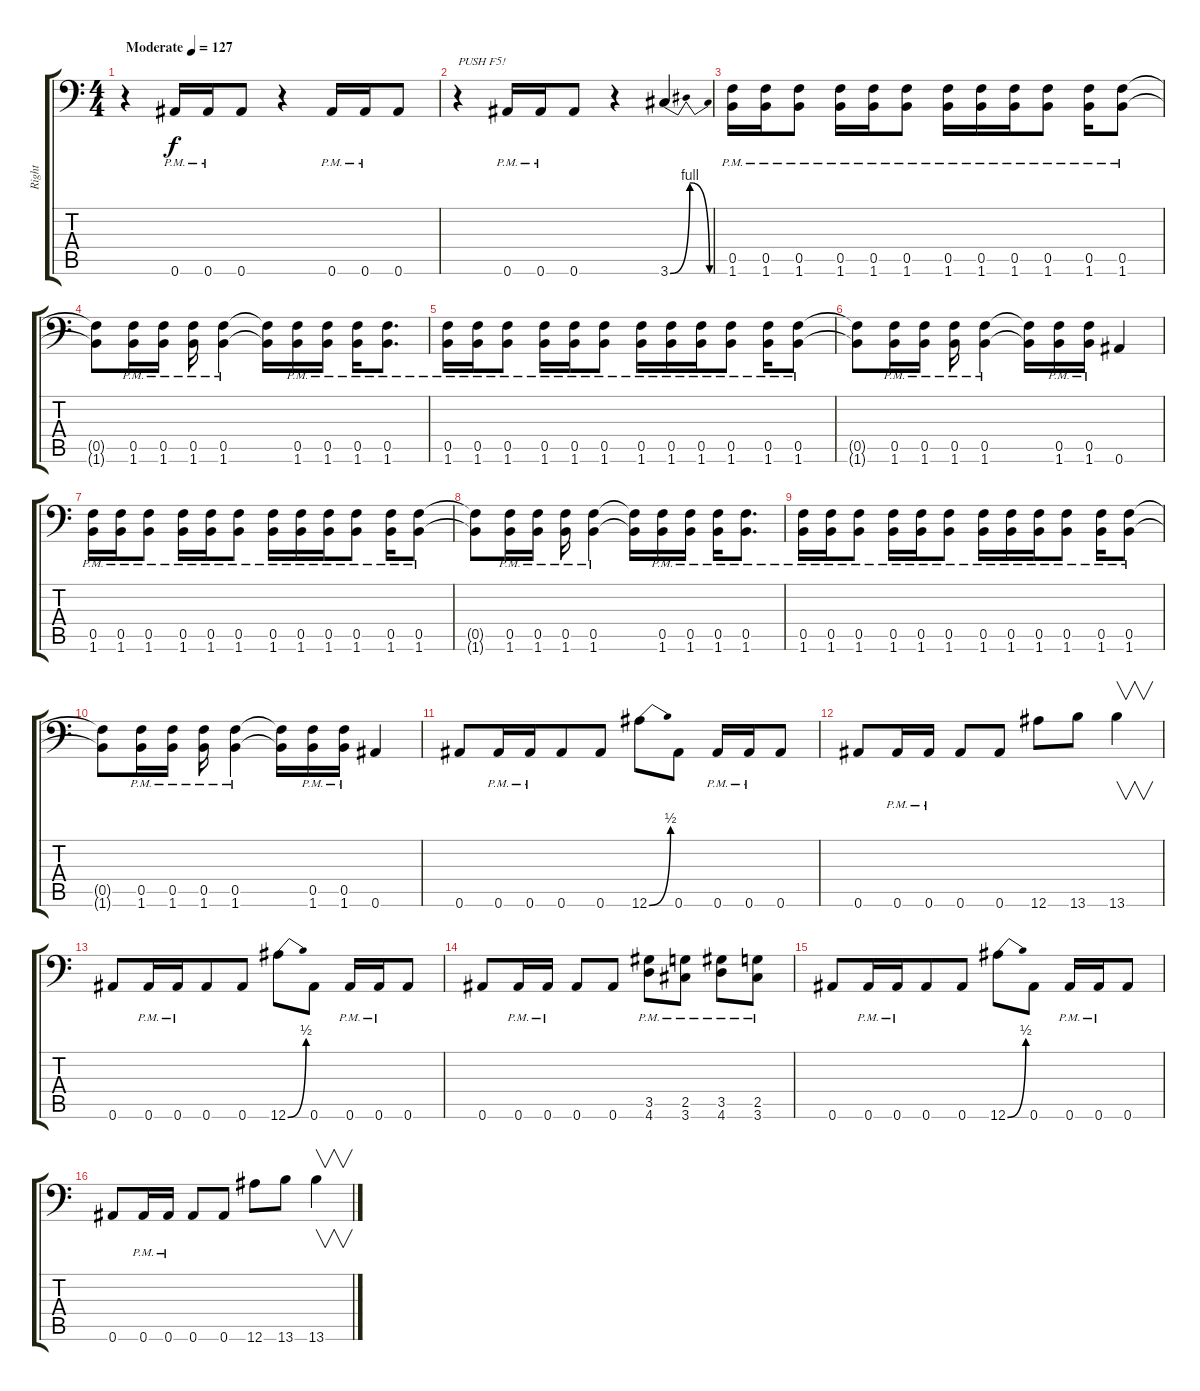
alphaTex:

\track ("Right" "Right") {instrument overdrivenguitar bank 255}
\staff {score tabs}
\tuning (C4 G3 Eb3 Bb2 F2 Bb1) {hide}
\ts (4 4)
\tempo (127 "Moderate")
\clef f4
\ks c
r.4{dy f instrument overdrivenguitar beam merge} 0.6{pm}.16 0.6{pm}.16 0.6.8 r.4{beam merge} 0.6{pm}.16 0.6{pm}.16 0.6.8 |
r.4{txt "PUSH F5!" beam merge} 0.6{pm}.16 0.6{pm}.16 0.6.8 r.4 3.6{be (bendrelease 0 0 5 4 5 4 60 0)}.4 |
(0.5{pm} 1.6{pm}).16 (0.5{pm} 1.6{pm}).16 (0.5{pm} 1.6{pm}).8 (0.5{pm} 1.6{pm}).16{beam merge} (0.5{pm} 1.6{pm}).16 (0.5{pm} 1.6{pm}).8 (0.5{pm} 1.6{pm}).16 (0.5{pm} 1.6{pm}).16 (0.5{pm} 1.6{pm}).16{beam merge} (0.5{pm} 1.6{pm}).8 (0.5{pm} 1.6{pm}).16 (0.5{pm} 1.6{pm}).8 |
(0.5{t} 1.6{t}).8 (0.5{pm} 1.6{pm}).16 (0.5{pm} 1.6{pm}).16 (0.5{pm} 1.6{pm}).16 (0.5{pm} 1.6{pm}).4 (0.5{t} 1.6{t}).16 (0.5{pm} 1.6{pm}).16 (0.5{pm} 1.6{pm}).16 (0.5{pm} 1.6{pm}).16 (0.5{pm} 1.6{pm}).8{d} |
(0.5{pm} 1.6{pm}).16 (0.5{pm} 1.6{pm}).16 (0.5{pm} 1.6{pm}).8 (0.5{pm} 1.6{pm}).16{beam merge} (0.5{pm} 1.6{pm}).16 (0.5{pm} 1.6{pm}).8 (0.5{pm} 1.6{pm}).16 (0.5{pm} 1.6{pm}).16 (0.5{pm} 1.6{pm}).16{beam merge} (0.5{pm} 1.6{pm}).8 (0.5{pm} 1.6{pm}).16 (0.5{pm} 1.6{pm}).8 |
(0.5{t} 1.6{t}).8 (0.5{pm} 1.6{pm}).16 (0.5{pm} 1.6{pm}).16 (0.5{pm} 1.6{pm}).16 (0.5{pm} 1.6{pm}).4 (0.5{t} 1.6{t}).16 (0.5{pm} 1.6{pm}).16 (0.5{pm} 1.6{pm}).16 0.6.4 |
(0.5{pm} 1.6{pm}).16 (0.5{pm} 1.6{pm}).16 (0.5{pm} 1.6{pm}).8 (0.5{pm} 1.6{pm}).16{beam merge} (0.5{pm} 1.6{pm}).16 (0.5{pm} 1.6{pm}).8 (0.5{pm} 1.6{pm}).16 (0.5{pm} 1.6{pm}).16 (0.5{pm} 1.6{pm}).16{beam merge} (0.5{pm} 1.6{pm}).8 (0.5{pm} 1.6{pm}).16 (0.5{pm} 1.6{pm}).8 |
(0.5{t} 1.6{t}).8 (0.5{pm} 1.6{pm}).16 (0.5{pm} 1.6{pm}).16 (0.5{pm} 1.6{pm}).16 (0.5{pm} 1.6{pm}).4 (0.5{t} 1.6{t}).16 (0.5{pm} 1.6{pm}).16 (0.5{pm} 1.6{pm}).16 (0.5{pm} 1.6{pm}).16 (0.5{pm} 1.6{pm}).8{d} |
(0.5{pm} 1.6{pm}).16 (0.5{pm} 1.6{pm}).16 (0.5{pm} 1.6{pm}).8 (0.5{pm} 1.6{pm}).16{beam merge} (0.5{pm} 1.6{pm}).16 (0.5{pm} 1.6{pm}).8 (0.5{pm} 1.6{pm}).16 (0.5{pm} 1.6{pm}).16 (0.5{pm} 1.6{pm}).16{beam merge} (0.5{pm} 1.6{pm}).8 (0.5{pm} 1.6{pm}).16 (0.5{pm} 1.6{pm}).8 |
(0.5{t} 1.6{t}).8 (0.5{pm} 1.6{pm}).16 (0.5{pm} 1.6{pm}).16 (0.5{pm} 1.6{pm}).16 (0.5{pm} 1.6{pm}).4 (0.5{t} 1.6{t}).16 (0.5{pm} 1.6{pm}).16 (0.5{pm} 1.6{pm}).16 0.6.4 |
0.6.8 0.6{pm}.16 0.6{pm}.16{beam merge} 0.6.8 0.6.8 12.6{be (bend 0 0 60 2)}.8{beam merge} 0.6.8 0.6{pm}.16{beam merge} 0.6{pm}.16 0.6.8 |
0.6.8 0.6{pm}.16 0.6{pm}.16 0.6.8 0.6.8 12.6.8 13.6.8{beam merge} 13.6.4{v} |
0.6.8 0.6{pm}.16 0.6{pm}.16{beam merge} 0.6.8 0.6.8 12.6{be (bend 0 0 60 2)}.8{beam merge} 0.6.8 0.6{pm}.16{beam merge} 0.6{pm}.16 0.6.8 |
0.6.8 0.6{pm}.16 0.6{pm}.16 0.6.8 0.6.8 (3.5{pm} 4.6{pm}).8 (2.5{pm} 3.6{pm}).8 (3.5{pm} 4.6{pm}).8{beam merge} (2.5{pm} 3.6{pm}).8 |
0.6.8 0.6{pm}.16 0.6{pm}.16{beam merge} 0.6.8 0.6.8 12.6{be (bend 0 0 60 2)}.8{beam merge} 0.6.8 0.6{pm}.16{beam merge} 0.6{pm}.16 0.6.8 |
0.6.8 0.6{pm}.16 0.6{pm}.16 0.6.8 0.6.8 12.6.8 13.6.8{beam merge} 13.6.4{v}
